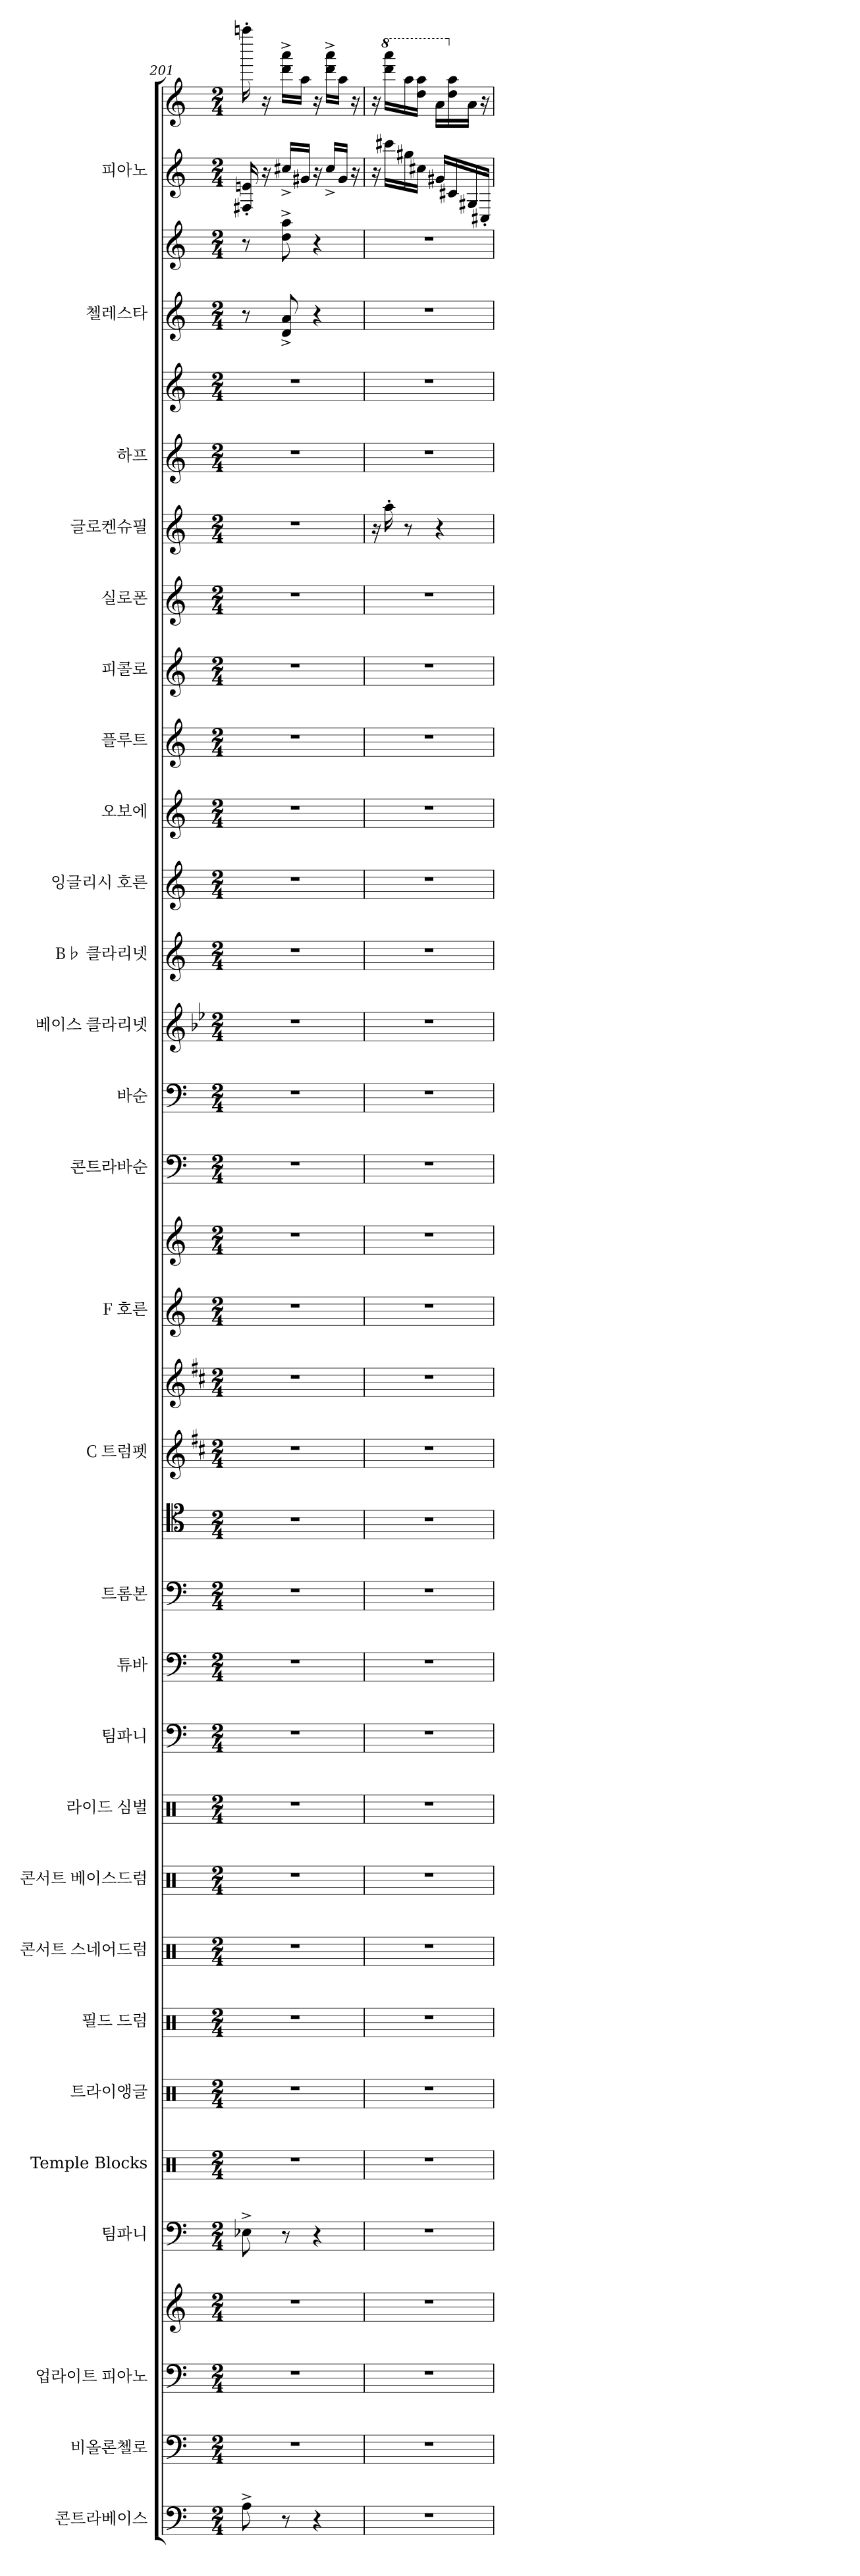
**kern	**kern	**kern	**kern	**kern	**kern	**kern	**kern	**kern	**kern	**kern	**kern	**kern	**kern	**kern	**kern	**kern	**kern	**kern	**kern	**kern	**kern	**kern	**kern	**kern	**kern	**kern	**kern	**kern	**kern	**kern	**kern	**kern	**kern	**kern
*part28	*part27	*part26	*part26	*part25	*part24	*part23	*part22	*part21	*part20	*part19	*part18	*part17	*part16	*part16	*part15	*part15	*part14	*part14	*part13	*part12	*part11	*part10	*part9	*part8	*part7	*part6	*part5	*part4	*part3	*part3	*part2	*part2	*part1	*part1
*staff35	*staff34	*staff33	*staff32	*staff31	*staff30	*staff29	*staff28	*staff27	*staff26	*staff25	*staff24	*staff23	*staff22	*staff21	*staff20	*staff19	*staff18	*staff17	*staff16	*staff15	*staff14	*staff13	*staff12	*staff11	*staff10	*staff9	*staff8	*staff7	*staff6	*staff5	*staff4	*staff3	*staff2	*staff1
*I"콘트라베이스	*I"비올론첼로	*I"업라이트 피아노	*	*I"팀파니	*I"Temple Blocks	*I"트라이앵글	*I"필드 드럼	*I"콘서트 스네어드럼	*I"콘서트 베이스드럼	*I"라이드 심벌	*I"팀파니	*I"튜바	*I"트롬본	*	*I"C 트럼펫	*	*I"F 호른	*	*I"콘트라바순	*I"바순	*I"베이스 클라리넷	*I"B♭ 클라리넷	*I"잉글리시 호른	*I"오보에	*I"플루트	*I"피콜로	*I"실로폰	*I"글로켄슈필	*I"하프	*	*I"첼레스타	*	*I"피아노	*
*	*	*	*	*	*I'Tmp. Bl.	*	*	*	*	*	*	*	*	*	*	*	*	*	*	*	*	*	*	*	*	*	*	*	*	*	*	*	*	*
*clefF4	*clefF4	*clefF4	*clefG2	*clefF4	*clefX	*clefX	*clefX	*clefX	*clefX	*clefX	*clefF4	*clefF4	*clefF4	*clefC4	*clefG2	*clefG2	*clefG2	*clefG2	*clefF4	*clefF4	*clefG2	*clefG2	*clefG2	*clefG2	*clefG2	*clefG2	*clefG2	*clefG2	*clefG2	*clefG2	*clefG2	*clefG2	*clefG2	*clefG2
*ITrd7c12	*	*	*	*	*	*	*	*	*	*	*	*	*	*	*ITrd1c2	*ITrd1c2	*ITrd4c7	*ITrd4c7	*ITrd7c12	*	*ITrd8c14	*ITrd1c2	*ITrd4c7	*	*	*ITrd-7c-12	*ITrd-7c-12	*ITrd-14c-24	*	*	*ITrd-7c-12	*ITrd-7c-12	*	*
*k[]	*k[]	*k[]	*k[]	*k[]	*k[]	*k[]	*k[]	*k[]	*k[]	*k[]	*k[]	*k[]	*k[]	*k[]	*k[]	*k[]	*k[b-]	*k[b-]	*k[]	*k[]	*k[b-e-]	*k[b-e-]	*k[b-]	*k[]	*k[]	*k[]	*k[]	*k[]	*k[]	*k[]	*k[]	*k[]	*k[]	*k[]
*M2/4	*M2/4	*M2/4	*M2/4	*M2/4	*M2/4	*M2/4	*M2/4	*M2/4	*M2/4	*M2/4	*M2/4	*M2/4	*M2/4	*M2/4	*M2/4	*M2/4	*M2/4	*M2/4	*M2/4	*M2/4	*M2/4	*M2/4	*M2/4	*M2/4	*M2/4	*M2/4	*M2/4	*M2/4	*M2/4	*M2/4	*M2/4	*M2/4	*M2/4	*M2/4
=201	=201	=201	=201	=201	=201	=201	=201	=201	=201	=201	=201	=201	=201	=201	=201	=201	=201	=201	=201	=201	=201	=201	=201	=201	=201	=201	=201	=201	=201	=201	=201	=201	=201	=201
8AA^\	2r	2r	2r	8E-X^\	2r	2r	2r	2r	2r	2r	2r	2r	2r	2r	2r	2r	2r	2r	2r	2r	2r	2r	2r	2r	2r	2r	2r	2r	2r	2r	8r	8r	16F#X/' 16en/'	16aaaan'\
.	.	.	.	.	.	.	.	.	.	.	.	.	.	.	.	.	.	.	.	.	.	.	.	.	.	.	.	.	.	.	.	.	16r	16r
8r	.	.	.	8r	.	.	.	.	.	.	.	.	.	.	.	.	.	.	.	.	.	.	.	.	.	.	.	.	.	.	8dd/^ 8aa/^	8ddd\^ 8aaa\^	16cc#X^/LL	16ddd\^ 16aaa\^LL
.	.	.	.	.	.	.	.	.	.	.	.	.	.	.	.	.	.	.	.	.	.	.	.	.	.	.	.	.	.	.	.	.	16g#X/JJ	16aa\JJ
4r	.	.	.	4r	.	.	.	.	.	.	.	.	.	.	.	.	.	.	.	.	.	.	.	.	.	.	.	.	.	.	4r	4r	16r	16r
.	.	.	.	.	.	.	.	.	.	.	.	.	.	.	.	.	.	.	.	.	.	.	.	.	.	.	.	.	.	.	.	.	16cc#^/LL	16ddd\^ 16aaa\^LL
.	.	.	.	.	.	.	.	.	.	.	.	.	.	.	.	.	.	.	.	.	.	.	.	.	.	.	.	.	.	.	.	.	16g#/JJ	16aa\JJ
.	.	.	.	.	.	.	.	.	.	.	.	.	.	.	.	.	.	.	.	.	.	.	.	.	.	.	.	.	.	.	.	.	16r	16r
=202	=202	=202	=202	=202	=202	=202	=202	=202	=202	=202	=202	=202	=202	=202	=202	=202	=202	=202	=202	=202	=202	=202	=202	=202	=202	=202	=202	=202	=202	=202	=202	=202	=202	=202
2r	2r	2r	2r	2r	2r	2r	2r	2r	2r	2r	2r	2r	2r	2r	2r	2r	2r	2r	2r	2r	2r	2r	2r	2r	2r	2r	2r	16r	2r	2r	2r	2r	16r	16r
*	*	*	*	*	*	*	*	*	*	*	*	*	*	*	*	*	*	*	*	*	*	*	*	*	*	*	*	*	*	*	*	*	*	*8va
.	.	.	.	.	.	.	.	.	.	.	.	.	.	.	.	.	.	.	.	.	.	.	.	.	.	.	.	16aaaa'\	.	.	.	.	16ccc#X\LL	16dddd\ 16aaaa\LL
.	.	.	.	.	.	.	.	.	.	.	.	.	.	.	.	.	.	.	.	.	.	.	.	.	.	.	.	8r	.	.	.	.	16gg#X\	16aaa\
.	.	.	.	.	.	.	.	.	.	.	.	.	.	.	.	.	.	.	.	.	.	.	.	.	.	.	.	.	.	.	.	.	16cc#X\JJ	16ddd\ 16aaa\JJ
.	.	.	.	.	.	.	.	.	.	.	.	.	.	.	.	.	.	.	.	.	.	.	.	.	.	.	.	4r	.	.	.	.	16g#X/LL	16aa\LL
*	*	*	*	*	*	*	*	*	*	*	*	*	*	*	*	*	*	*	*	*	*	*	*	*	*	*	*	*	*	*	*	*	*	*X8va
.	.	.	.	.	.	.	.	.	.	.	.	.	.	.	.	.	.	.	.	.	.	.	.	.	.	.	.	.	.	.	.	.	16c#X/	16dd\ 16aa\
.	.	.	.	.	.	.	.	.	.	.	.	.	.	.	.	.	.	.	.	.	.	.	.	.	.	.	.	.	.	.	.	.	16G#X/	16a\JJ
.	.	.	.	.	.	.	.	.	.	.	.	.	.	.	.	.	.	.	.	.	.	.	.	.	.	.	.	.	.	.	.	.	16C#X'/JJ	16r
=	=	=	=	=	=	=	=	=	=	=	=	=	=	=	=	=	=	=	=	=	=	=	=	=	=	=	=	=	=	=	=	=	=	=
*-	*-	*-	*-	*-	*-	*-	*-	*-	*-	*-	*-	*-	*-	*-	*-	*-	*-	*-	*-	*-	*-	*-	*-	*-	*-	*-	*-	*-	*-	*-	*-	*-	*-	*-
